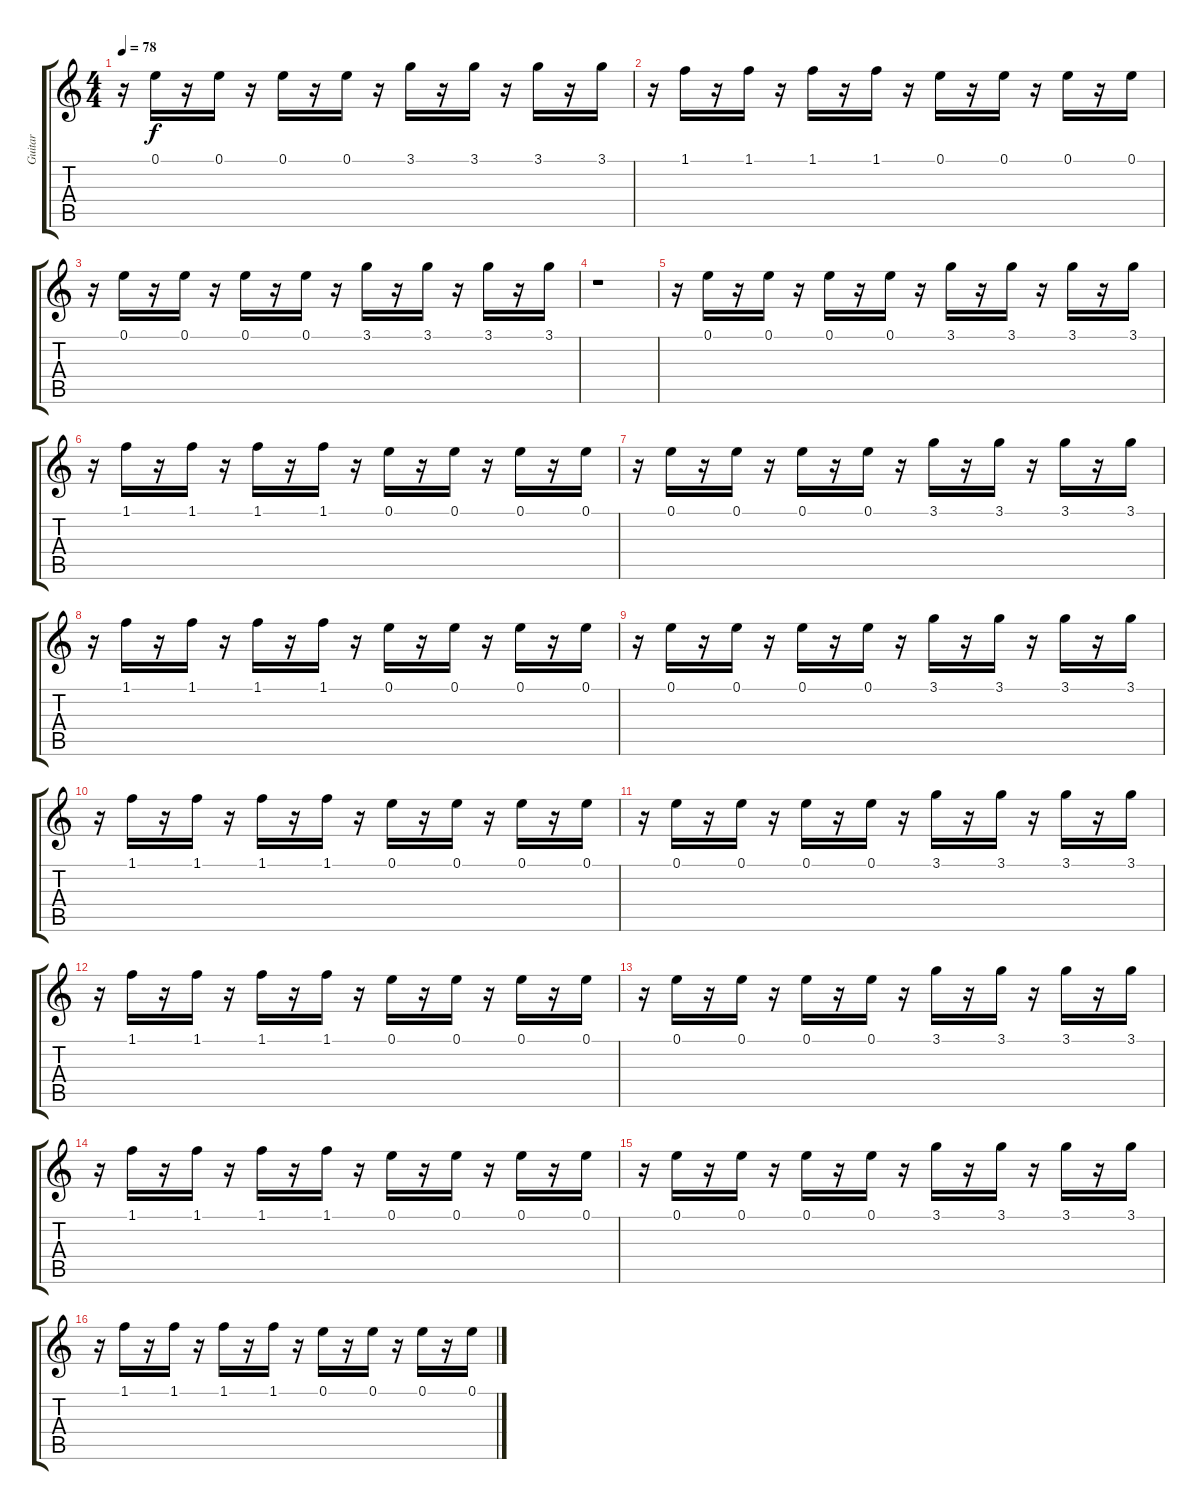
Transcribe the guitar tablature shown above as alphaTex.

\track ("Guitar" "Guitar") {instrument acousticguitarsteel}
\staff {score tabs}
\tuning (E4 B3 G3 D3 A2 E2) {hide}
\ts (4 4)
\tempo 78
\clef g2
\ks c
r.16{dy f} 0.1.16 r.16 0.1.16 r.16 0.1.16 r.16 0.1.16 r.16 3.1.16 r.16 3.1.16 r.16 3.1.16 r.16 3.1.16 |
r.16 1.1.16 r.16 1.1.16 r.16 1.1.16 r.16 1.1.16 r.16 0.1.16 r.16 0.1.16 r.16 0.1.16 r.16 0.1.16 |
r.16 0.1.16 r.16 0.1.16 r.16 0.1.16 r.16 0.1.16 r.16 3.1.16 r.16 3.1.16 r.16 3.1.16 r.16 3.1.16 |
r.1 |
r.16 0.1.16 r.16 0.1.16 r.16 0.1.16 r.16 0.1.16 r.16 3.1.16 r.16 3.1.16 r.16 3.1.16 r.16 3.1.16 |
r.16 1.1.16 r.16 1.1.16 r.16 1.1.16 r.16 1.1.16 r.16 0.1.16 r.16 0.1.16 r.16 0.1.16 r.16 0.1.16 |
r.16 0.1.16 r.16 0.1.16 r.16 0.1.16 r.16 0.1.16 r.16 3.1.16 r.16 3.1.16 r.16 3.1.16 r.16 3.1.16 |
r.16 1.1.16 r.16 1.1.16 r.16 1.1.16 r.16 1.1.16 r.16 0.1.16 r.16 0.1.16 r.16 0.1.16 r.16 0.1.16 |
r.16 0.1.16 r.16 0.1.16 r.16 0.1.16 r.16 0.1.16 r.16 3.1.16 r.16 3.1.16 r.16 3.1.16 r.16 3.1.16 |
r.16 1.1.16 r.16 1.1.16 r.16 1.1.16 r.16 1.1.16 r.16 0.1.16 r.16 0.1.16 r.16 0.1.16 r.16 0.1.16 |
r.16 0.1.16 r.16 0.1.16 r.16 0.1.16 r.16 0.1.16 r.16 3.1.16 r.16 3.1.16 r.16 3.1.16 r.16 3.1.16 |
r.16 1.1.16 r.16 1.1.16 r.16 1.1.16 r.16 1.1.16 r.16 0.1.16 r.16 0.1.16 r.16 0.1.16 r.16 0.1.16 |
r.16 0.1.16 r.16 0.1.16 r.16 0.1.16 r.16 0.1.16 r.16 3.1.16 r.16 3.1.16 r.16 3.1.16 r.16 3.1.16 |
r.16 1.1.16 r.16 1.1.16 r.16 1.1.16 r.16 1.1.16 r.16 0.1.16 r.16 0.1.16 r.16 0.1.16 r.16 0.1.16 |
r.16 0.1.16 r.16 0.1.16 r.16 0.1.16 r.16 0.1.16 r.16 3.1.16 r.16 3.1.16 r.16 3.1.16 r.16 3.1.16 |
r.16 1.1.16 r.16 1.1.16 r.16 1.1.16 r.16 1.1.16 r.16 0.1.16 r.16 0.1.16 r.16 0.1.16 r.16 0.1.16
